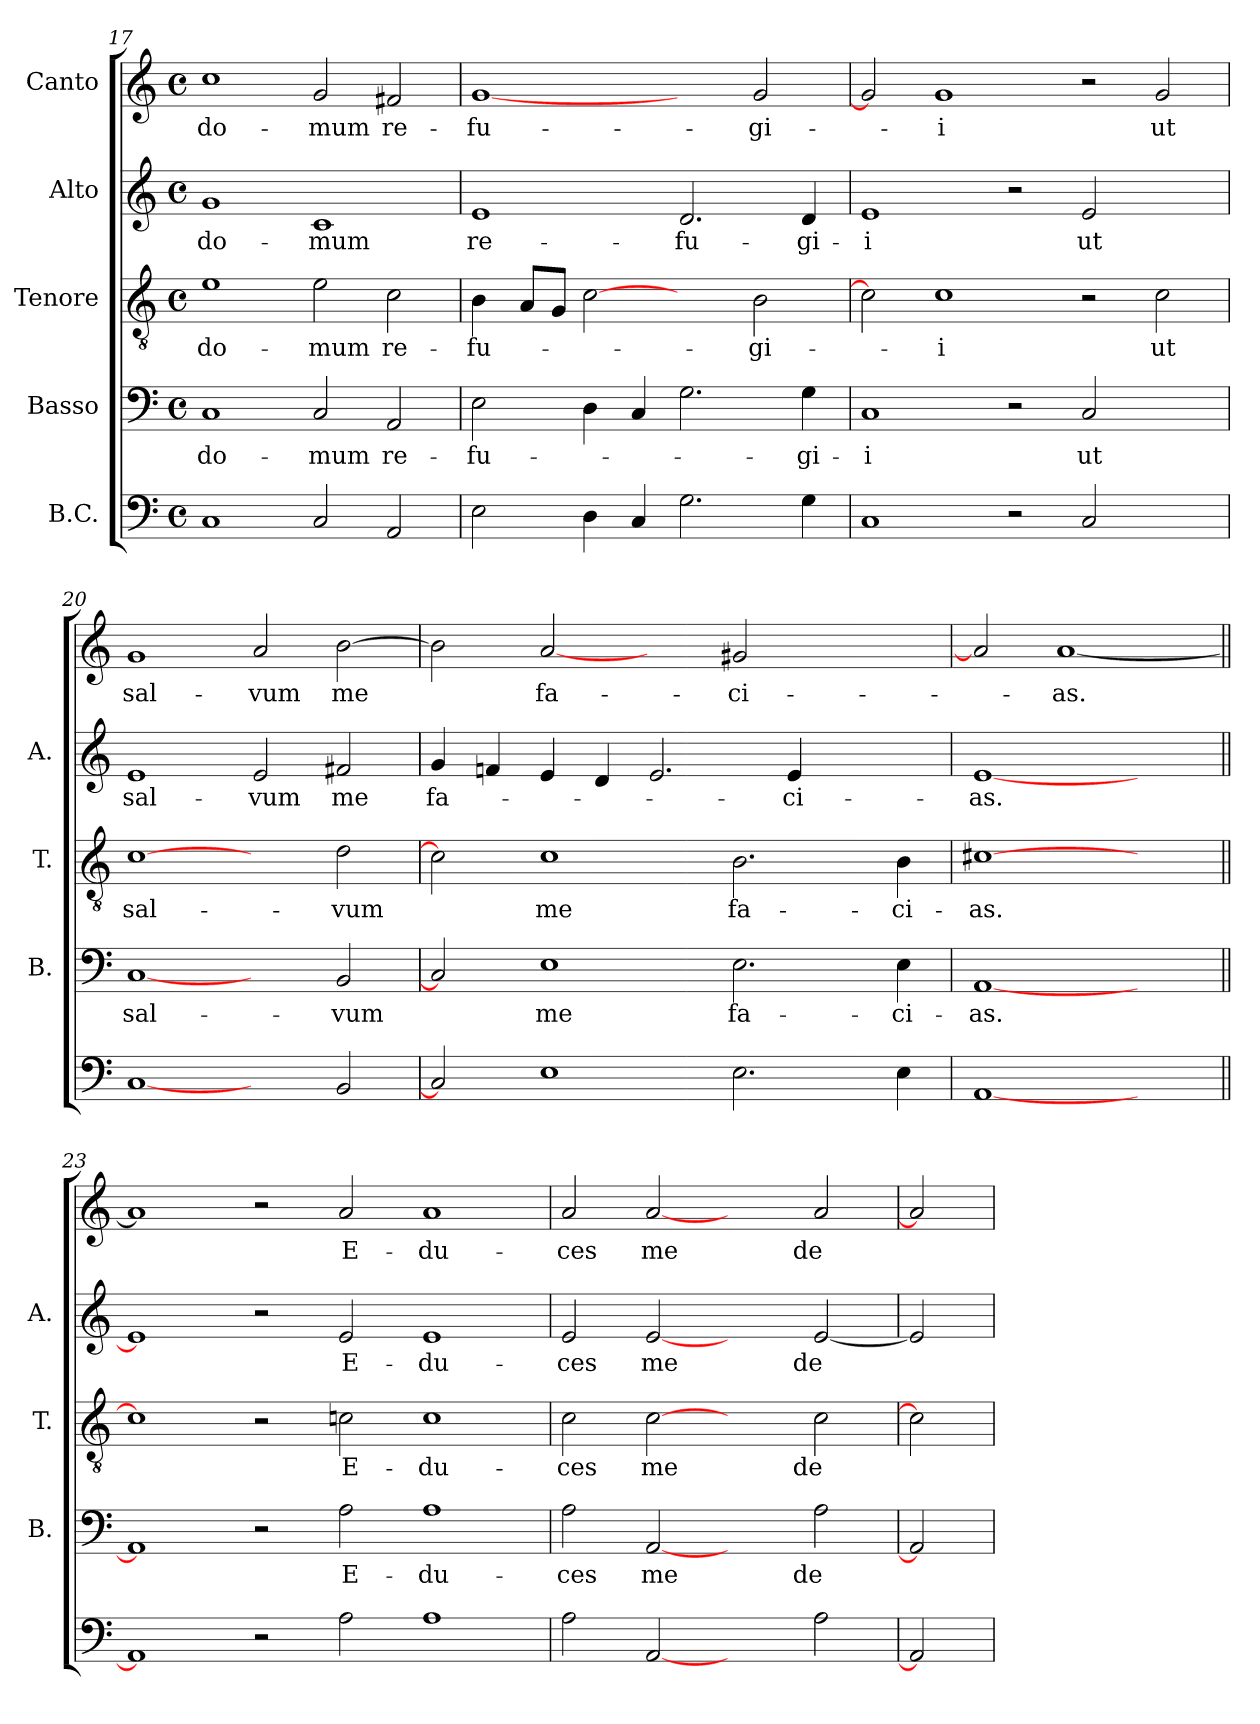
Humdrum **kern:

**kern	**kern	**text	**kern	**text	**kern	**text	**kern	**text
*part5	*part4	*part4	*part3	*part3	*part2	*part2	*part1	*part1
*staff5	*staff4	*staff4	*staff3	*staff3	*staff2	*staff2	*staff1	*staff1
*I"B.C.	*I"Basso	*	*I"Tenore	*	*I"Alto	*	*I"Canto	*
*	*I'B.	*	*I'T.	*	*I'A.	*	*	*
*clefF4	*clefF4	*	*clefGv2	*	*clefG2	*	*clefG2	*
*k[]	*k[]	*	*k[]	*	*k[]	*	*k[]	*
*C:	*C:	*	*C:	*	*C:	*	*C:	*
*M4/4	*M4/4	*	*M4/4	*	*M4/4	*	*M4/4	*
*met(c)	*met(c)	*	*met(c)	*	*met(c)	*	*met(c)	*
=17	=17	=17	=17	=17	=17	=17	=17	=17
1C/	1C/	do-	1e\	do-	1g/	do-	1cc\	do-
2C/	2C/	-mum	2e\	-mum	1c/	-mum	2g/	-mum
2AA/	2AA/	re-	2c\	re-	.	.	2f#X/	re-
=18	=18	=18	=18	=18	=18	=18	=18	=18
2E\	2E\	-fu-	4B\	-fu-	1e/	re-	[1g/	-fu-
.	.	.	8A/L	.	.	.	.	.
.	.	.	8G/J	.	.	.	.	.
4D\	4D\	.	[2c\	.	.	.	.	.
4C/	4C/	.	.	.	.	.	.	.
2.G\	2.G\	.	2ryy	.	2.d/	-fu-	2ryy	.
.	.	.	2B\	-gi-	.	.	2g/	-gi-
4G\	4G\	-gi-	.	.	4d/	-gi-	.	.
=19	=19	=19	=19	=19	=19	=19	=19	=19
1C/	1C/	-i	2c\]	.	1e/	-i	2g/]	.
.	.	.	1c\	-i	.	.	1g/	-i
2r	2r	.	.	.	2r	.	.	.
2C/	2C/	ut	2r	.	2e/	ut	2r	.
2ryy	2ryy	.	2c\	ut	2ryy	.	2g/	ut
=20	=20	=20	=20	=20	=20	=20	=20	=20
[1C/	[1C/	sal-	[1c\	sal-	1e/	sal-	1g/	sal-
2ryy	2ryy	.	2ryy	.	2e/	-vum	2a/	-vum
2BB/	2BB/	-vum	2d\	-vum	2f#X/	me	[2b\	me
=21	=21	=21	=21	=21	=21	=21	=21	=21
2C/]	2C/]	.	2c\]	.	4g/	fa-	2b\]	.
.	.	.	.	.	4fn/	.	.	.
1E\	1E\	me	1c\	me	4e/	.	[2a/	fa-
.	.	.	.	.	4d/	.	.	.
.	.	.	.	.	2.e/	.	2ryy	.
2.E\	2.E\	fa-	2.B\	fa-	.	.	2g#X/	-ci-
.	.	.	.	.	4e/	-ci-	.	.
.	.	.	.	.	2ryy	.	2ryy	.
4E\	4E\	-ci-	4B\	-ci-	.	.	.	.
=22	=22	=22	=22	=22	=22	=22	=22	=22
[1AA/	[1AA/	-as.	[1c#X\	-as.	[1e/	-as.	2a/]	.
.	.	.	.	.	.	.	[1a/	-as.
2ryy	2ryy	.	2ryy	.	2ryy	.	.	.
=23||	=23||	=23||	=23||	=23||	=23||	=23||	=23||	=23||
1AA/]	1AA/]	.	1c#\]	.	1e/]	.	1a/]	.
2r	2r	.	2r	.	2r	.	2r	.
2A\	2A\	E-	2c\	E-	2e/	E-	2a/	E-
1A\	1A\	-du-	1c\	-du-	1e/	-du-	1a/	-du-
=24	=24	=24	=24	=24	=24	=24	=24	=24
2A\	2A\	-ces	2c\	-ces	2e/	-ces	2a/	-ces
[2AA/	[2AA/	me	[2c\	me	[2e/	me	[2a/	me
2ryy	2ryy	.	2ryy	.	2ryy	.	2ryy	.
2A\	2A\	de	2c\	de	[2e/	de	2a/	de
=25	=25	=25	=25	=25	=25	=25	=25	=25
2AA/]	2AA/]	.	2c\]	.	2e/]	.	2a/]	.
=	=	=	=	=	=	=	=	=
*-	*-	*-	*-	*-	*-	*-	*-	*-
